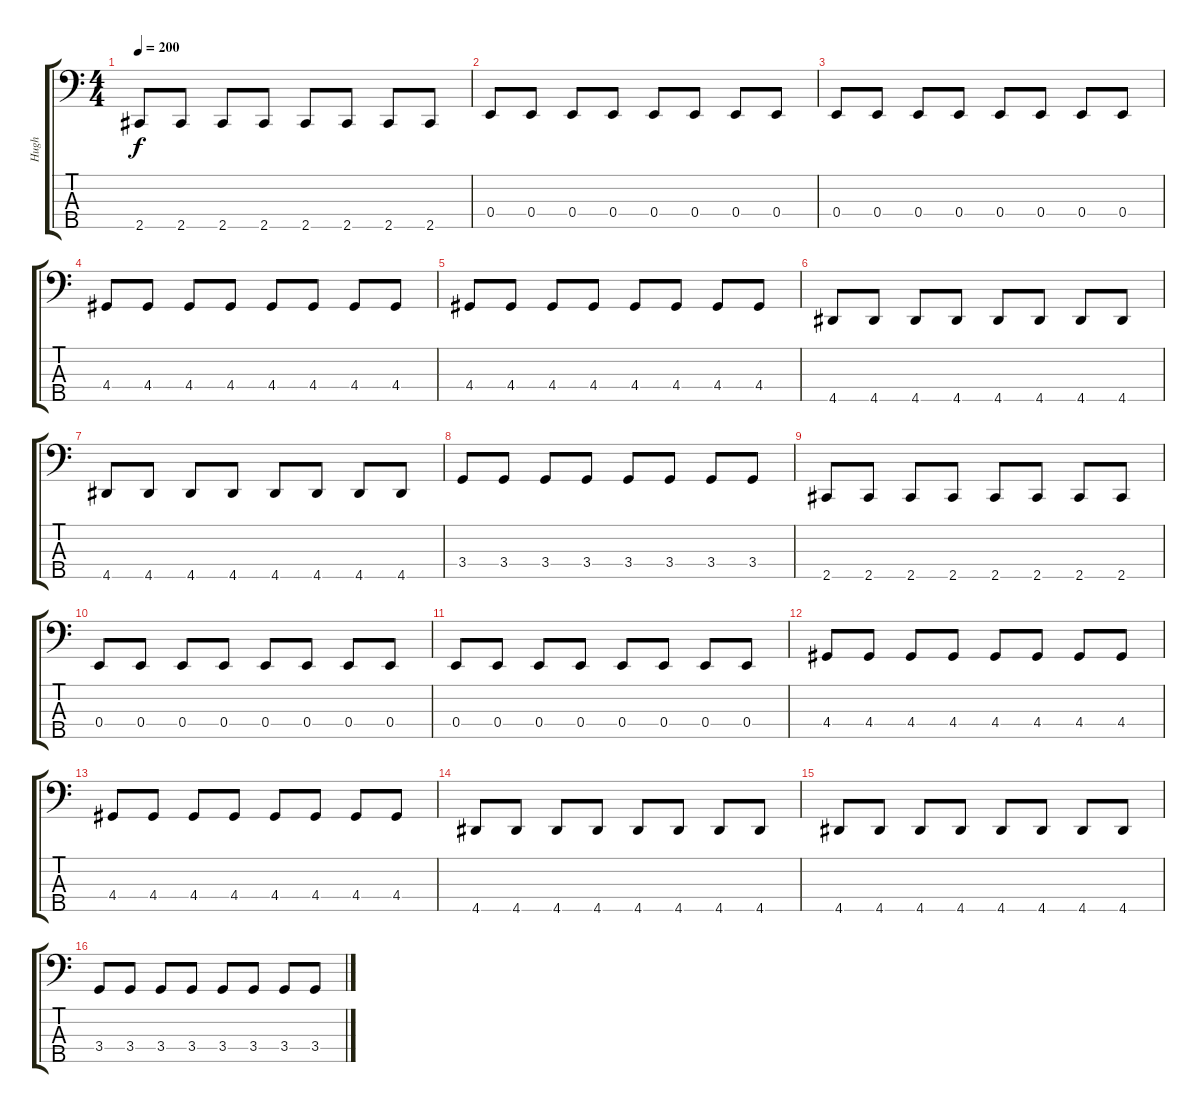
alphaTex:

\track ("Hugh" "Hugh") {instrument electricbasspick}
\staff {score tabs}
\tuning (G2 D2 A1 E1 B0) {hide}
\ts (4 4)
\tempo 200
\clef f4
\ks c
2.5.8{dy f} 2.5.8 2.5.8 2.5.8 2.5.8 2.5.8 2.5.8 2.5.8 |
0.4.8 0.4.8 0.4.8 0.4.8 0.4.8 0.4.8 0.4.8 0.4.8 |
0.4.8 0.4.8 0.4.8 0.4.8 0.4.8 0.4.8 0.4.8 0.4.8 |
4.4.8 4.4.8 4.4.8 4.4.8 4.4.8 4.4.8 4.4.8 4.4.8 |
4.4.8 4.4.8 4.4.8 4.4.8 4.4.8 4.4.8 4.4.8 4.4.8 |
4.5.8 4.5.8 4.5.8 4.5.8 4.5.8 4.5.8 4.5.8 4.5.8 |
4.5.8 4.5.8 4.5.8 4.5.8 4.5.8 4.5.8 4.5.8 4.5.8 |
3.4.8 3.4.8 3.4.8 3.4.8 3.4.8 3.4.8 3.4.8 3.4.8 |
2.5.8 2.5.8 2.5.8 2.5.8 2.5.8 2.5.8 2.5.8 2.5.8 |
0.4.8 0.4.8 0.4.8 0.4.8 0.4.8 0.4.8 0.4.8 0.4.8 |
0.4.8 0.4.8 0.4.8 0.4.8 0.4.8 0.4.8 0.4.8 0.4.8 |
4.4.8 4.4.8 4.4.8 4.4.8 4.4.8 4.4.8 4.4.8 4.4.8 |
4.4.8 4.4.8 4.4.8 4.4.8 4.4.8 4.4.8 4.4.8 4.4.8 |
4.5.8 4.5.8 4.5.8 4.5.8 4.5.8 4.5.8 4.5.8 4.5.8 |
4.5.8 4.5.8 4.5.8 4.5.8 4.5.8 4.5.8 4.5.8 4.5.8 |
3.4.8 3.4.8 3.4.8 3.4.8 3.4.8 3.4.8 3.4.8 3.4.8
